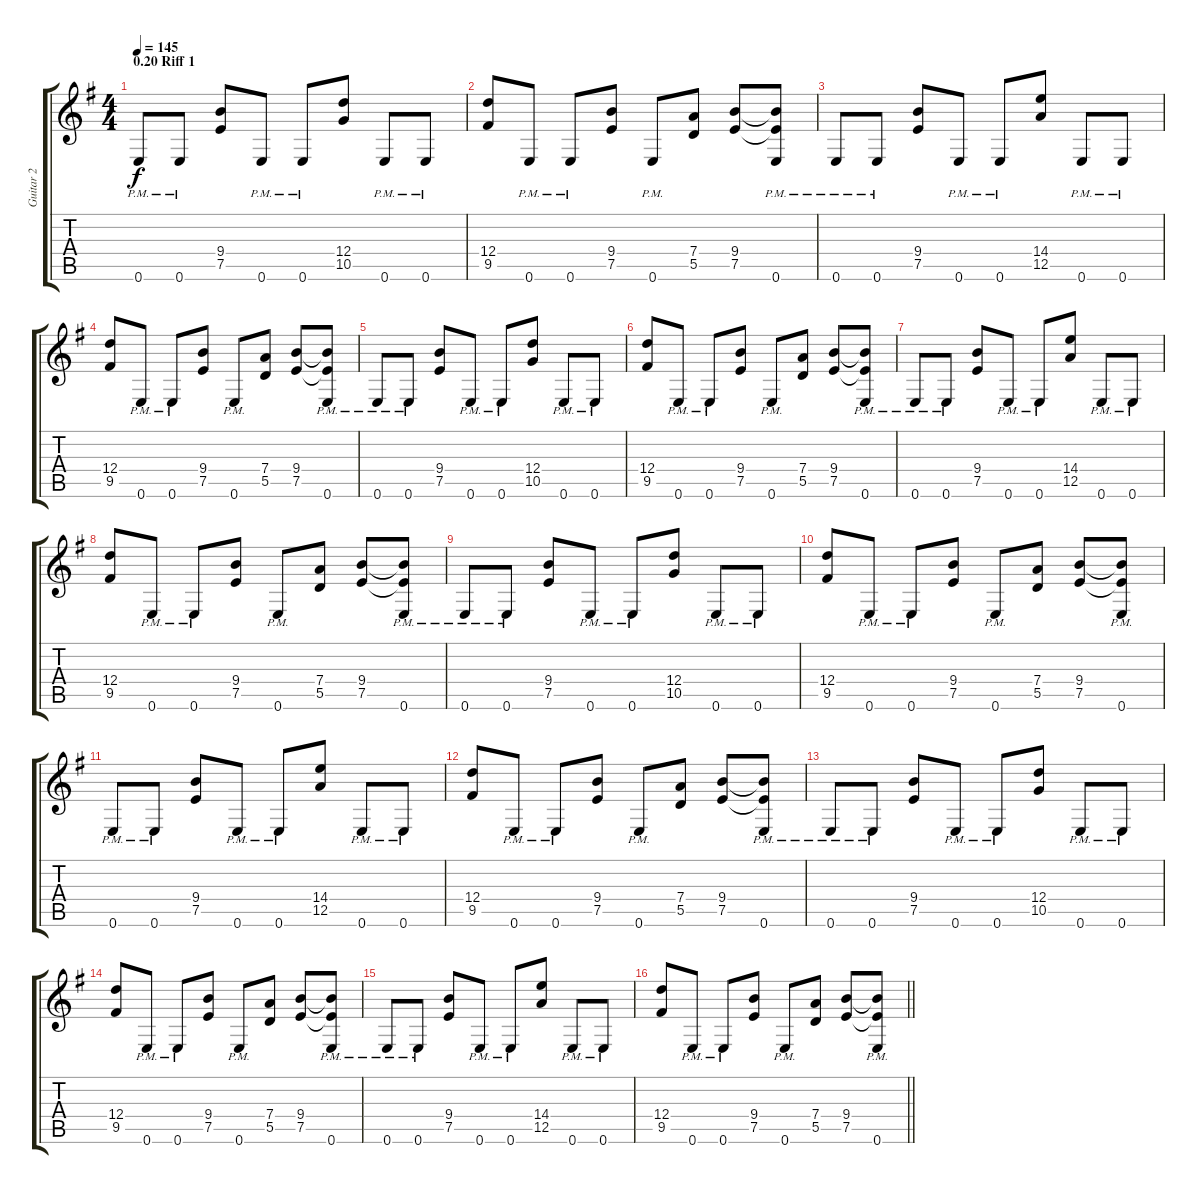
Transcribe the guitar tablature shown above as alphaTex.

\track ("Guitar 2" "Guitar 2") {instrument distortionguitar}
\staff {score tabs}
\tuning (E4 B3 G3 D3 A2 E2) {hide}
\ts (4 4)
\section ("" "0.20 Riff 1")
\tempo 145
\clef g2
\ks eminor
0.6{pm}.8{dy f} 0.6{pm}.8 (9.4 7.5).8 0.6{pm}.8 0.6{pm}.8 (12.4 10.5).8 0.6{pm}.8 0.6{pm}.8 |
(12.4 9.5).8 0.6{pm}.8 0.6{pm}.8 (9.4 7.5).8 0.6{pm}.8 (7.4 5.5).8 (9.4 7.5).8 (9.4{t} 7.5{t} 0.6{pm}).8 |
0.6{pm}.8 0.6{pm}.8 (9.4 7.5).8 0.6{pm}.8 0.6{pm}.8 (14.4 12.5).8 0.6{pm}.8 0.6{pm}.8 |
(12.4 9.5).8 0.6{pm}.8 0.6{pm}.8 (9.4 7.5).8 0.6{pm}.8 (7.4 5.5).8 (9.4 7.5).8 (9.4{t} 7.5{t} 0.6{pm}).8 |
0.6{pm}.8 0.6{pm}.8 (9.4 7.5).8 0.6{pm}.8 0.6{pm}.8 (12.4 10.5).8 0.6{pm}.8 0.6{pm}.8 |
(12.4 9.5).8 0.6{pm}.8 0.6{pm}.8 (9.4 7.5).8 0.6{pm}.8 (7.4 5.5).8 (9.4 7.5).8 (9.4{t} 7.5{t} 0.6{pm}).8 |
0.6{pm}.8 0.6{pm}.8 (9.4 7.5).8 0.6{pm}.8 0.6{pm}.8 (14.4 12.5).8 0.6{pm}.8 0.6{pm}.8 |
(12.4 9.5).8 0.6{pm}.8 0.6{pm}.8 (9.4 7.5).8 0.6{pm}.8 (7.4 5.5).8 (9.4 7.5).8 (9.4{t} 7.5{t} 0.6{pm}).8 |
0.6{pm}.8 0.6{pm}.8 (9.4 7.5).8 0.6{pm}.8 0.6{pm}.8 (12.4 10.5).8 0.6{pm}.8 0.6{pm}.8 |
(12.4 9.5).8 0.6{pm}.8 0.6{pm}.8 (9.4 7.5).8 0.6{pm}.8 (7.4 5.5).8 (9.4 7.5).8 (9.4{t} 7.5{t} 0.6{pm}).8 |
0.6{pm}.8 0.6{pm}.8 (9.4 7.5).8 0.6{pm}.8 0.6{pm}.8 (14.4 12.5).8 0.6{pm}.8 0.6{pm}.8 |
(12.4 9.5).8 0.6{pm}.8 0.6{pm}.8 (9.4 7.5).8 0.6{pm}.8 (7.4 5.5).8 (9.4 7.5).8 (9.4{t} 7.5{t} 0.6{pm}).8 |
0.6{pm}.8 0.6{pm}.8 (9.4 7.5).8 0.6{pm}.8 0.6{pm}.8 (12.4 10.5).8 0.6{pm}.8 0.6{pm}.8 |
(12.4 9.5).8 0.6{pm}.8 0.6{pm}.8 (9.4 7.5).8 0.6{pm}.8 (7.4 5.5).8 (9.4 7.5).8 (9.4{t} 7.5{t} 0.6{pm}).8 |
0.6{pm}.8 0.6{pm}.8 (9.4 7.5).8 0.6{pm}.8 0.6{pm}.8 (14.4 12.5).8 0.6{pm}.8 0.6{pm}.8 |
\barLineRight lightlight
(12.4 9.5).8 0.6{pm}.8 0.6{pm}.8 (9.4 7.5).8 0.6{pm}.8 (7.4 5.5).8 (9.4 7.5).8 (9.4{t} 7.5{t} 0.6{pm}).8
